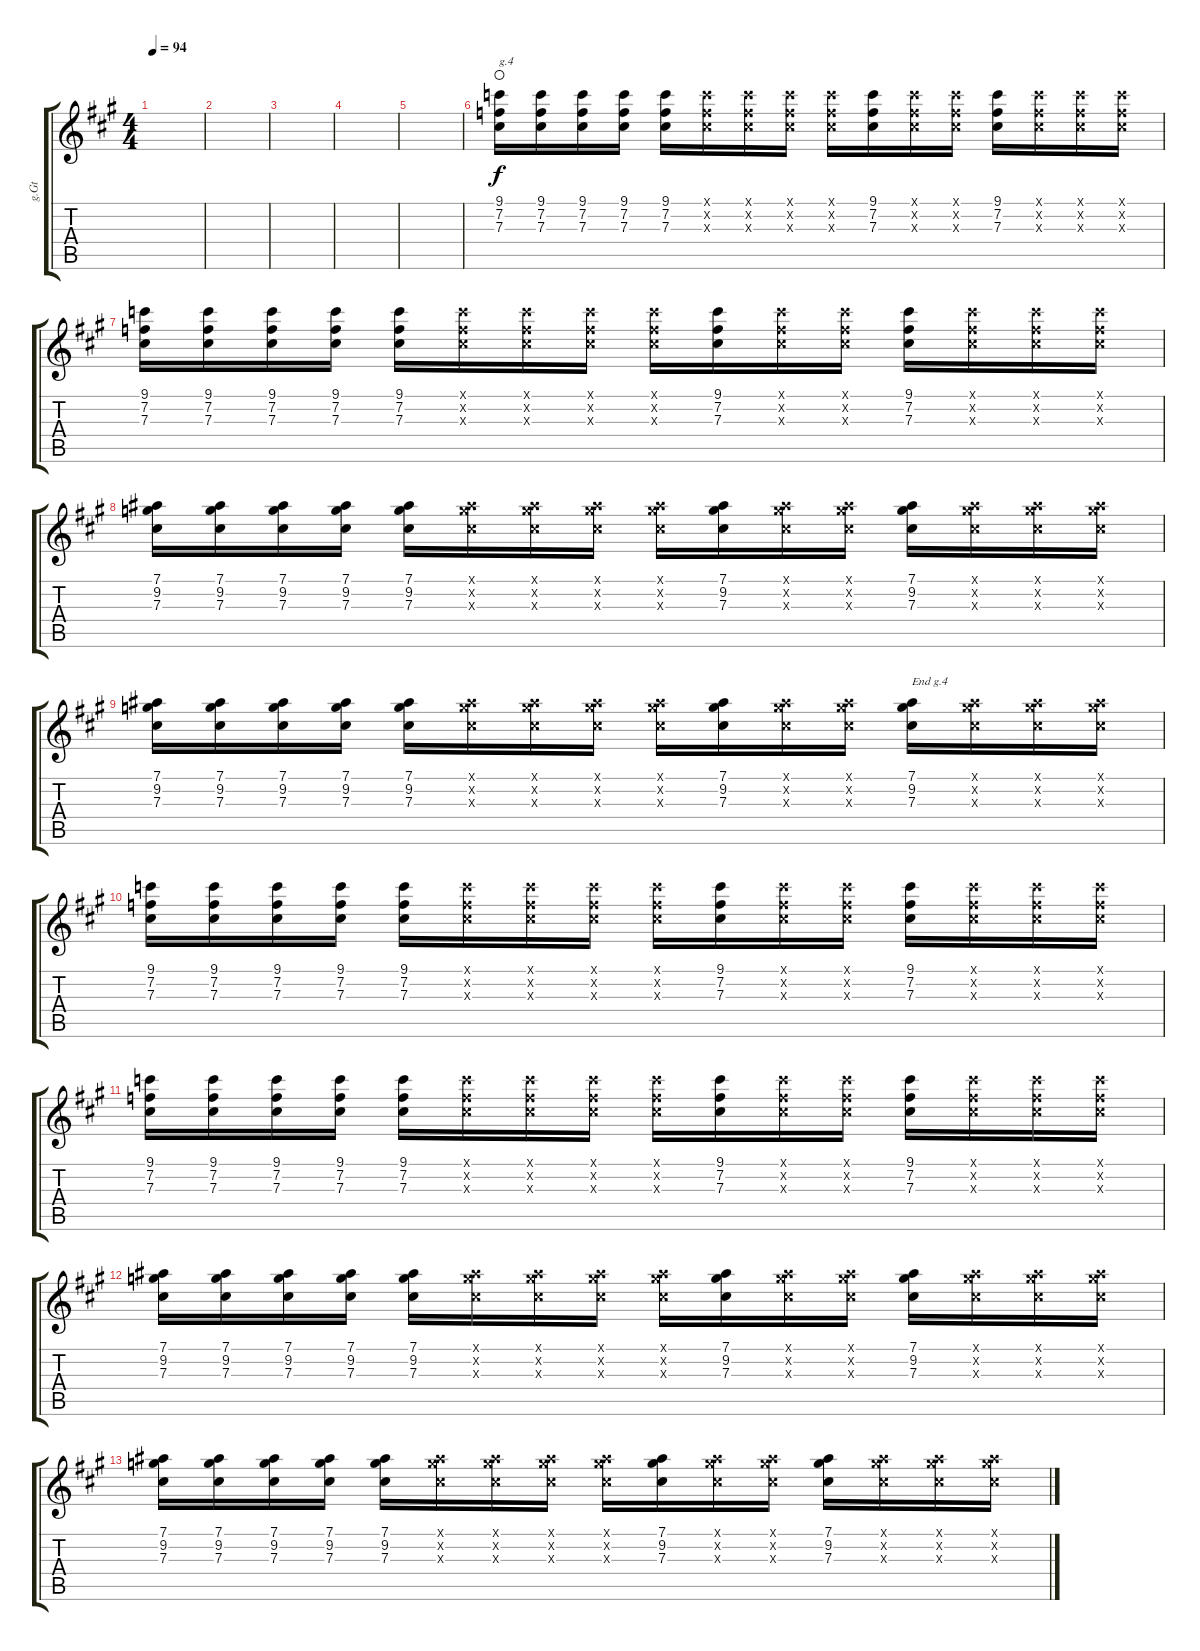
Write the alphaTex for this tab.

\track ("g.Gtr.5" "g.Gt") {instrument distortionguitar}
\staff {score tabs}
\tuning (Eb4 Bb3 Gb3 Db3 Ab2 Eb2) {hide}
\ts (4 4)
\tempo 94
\clef g2
\ks a
|
|
|
|
|
(9.1 7.2 7.3).16{txt "g.4" waho} (9.1 7.2 7.3).16 (9.1 7.2 7.3).16 (9.1 7.2 7.3).16 (9.1 7.2 7.3).16 (9.1{x} 7.2{x} 7.3{x}).16 (9.1{x} 7.2{x} 7.3{x}).16 (9.1{x} 7.2{x} 7.3{x}).16 (9.1{x} 7.2{x} 7.3{x}).16 (9.1 7.2 7.3).16 (9.1{x} 7.2{x} 7.3{x}).16 (9.1{x} 7.2{x} 7.3{x}).16 (9.1 7.2 7.3).16 (9.1{x} 7.2{x} 7.3{x}).16 (9.1{x} 7.2{x} 7.3{x}).16 (9.1{x} 7.2{x} 7.3{x}).16 |
(9.1 7.2 7.3).16 (9.1 7.2 7.3).16 (9.1 7.2 7.3).16 (9.1 7.2 7.3).16 (9.1 7.2 7.3).16 (9.1{x} 7.2{x} 7.3{x}).16 (9.1{x} 7.2{x} 7.3{x}).16 (9.1{x} 7.2{x} 7.3{x}).16 (9.1{x} 7.2{x} 7.3{x}).16 (9.1 7.2 7.3).16 (9.1{x} 7.2{x} 7.3{x}).16 (9.1{x} 7.2{x} 7.3{x}).16 (9.1 7.2 7.3).16 (9.1{x} 7.2{x} 7.3{x}).16 (9.1{x} 7.2{x} 7.3{x}).16 (9.1{x} 7.2{x} 7.3{x}).16 |
(7.1 9.2 7.3).16 (7.1 9.2 7.3).16 (7.1 9.2 7.3).16 (7.1 9.2 7.3).16 (7.1 9.2 7.3).16 (7.1{x} 9.2{x} 7.3{x}).16 (7.1{x} 9.2{x} 7.3{x}).16 (7.1{x} 9.2{x} 7.3{x}).16 (7.1{x} 9.2{x} 7.3{x}).16 (7.1 9.2 7.3).16 (7.1{x} 9.2{x} 7.3{x}).16 (7.1{x} 9.2{x} 7.3{x}).16 (7.1 9.2 7.3).16 (7.1{x} 9.2{x} 7.3{x}).16 (7.1{x} 9.2{x} 7.3{x}).16 (7.1{x} 9.2{x} 7.3{x}).16 |
(7.1 9.2 7.3).16 (7.1 9.2 7.3).16 (7.1 9.2 7.3).16 (7.1 9.2 7.3).16 (7.1 9.2 7.3).16 (7.1{x} 9.2{x} 7.3{x}).16 (7.1{x} 9.2{x} 7.3{x}).16 (7.1{x} 9.2{x} 7.3{x}).16 (7.1{x} 9.2{x} 7.3{x}).16 (7.1 9.2 7.3).16 (7.1{x} 9.2{x} 7.3{x}).16 (7.1{x} 9.2{x} 7.3{x}).16 (7.1 9.2 7.3).16{txt "End g.4"} (7.1{x} 9.2{x} 7.3{x}).16 (7.1{x} 9.2{x} 7.3{x}).16 (7.1{x} 9.2{x} 7.3{x}).16 |
(9.1 7.2 7.3).16 (9.1 7.2 7.3).16 (9.1 7.2 7.3).16 (9.1 7.2 7.3).16 (9.1 7.2 7.3).16 (9.1{x} 7.2{x} 7.3{x}).16 (9.1{x} 7.2{x} 7.3{x}).16 (9.1{x} 7.2{x} 7.3{x}).16 (9.1{x} 7.2{x} 7.3{x}).16 (9.1 7.2 7.3).16 (9.1{x} 7.2{x} 7.3{x}).16 (9.1{x} 7.2{x} 7.3{x}).16 (9.1 7.2 7.3).16 (9.1{x} 7.2{x} 7.3{x}).16 (9.1{x} 7.2{x} 7.3{x}).16 (9.1{x} 7.2{x} 7.3{x}).16 |
(9.1 7.2 7.3).16 (9.1 7.2 7.3).16 (9.1 7.2 7.3).16 (9.1 7.2 7.3).16 (9.1 7.2 7.3).16 (9.1{x} 7.2{x} 7.3{x}).16 (9.1{x} 7.2{x} 7.3{x}).16 (9.1{x} 7.2{x} 7.3{x}).16 (9.1{x} 7.2{x} 7.3{x}).16 (9.1 7.2 7.3).16 (9.1{x} 7.2{x} 7.3{x}).16 (9.1{x} 7.2{x} 7.3{x}).16 (9.1 7.2 7.3).16 (9.1{x} 7.2{x} 7.3{x}).16 (9.1{x} 7.2{x} 7.3{x}).16 (9.1{x} 7.2{x} 7.3{x}).16 |
(7.1 9.2 7.3).16 (7.1 9.2 7.3).16 (7.1 9.2 7.3).16 (7.1 9.2 7.3).16 (7.1 9.2 7.3).16 (7.1{x} 9.2{x} 7.3{x}).16 (7.1{x} 9.2{x} 7.3{x}).16 (7.1{x} 9.2{x} 7.3{x}).16 (7.1{x} 9.2{x} 7.3{x}).16 (7.1 9.2 7.3).16 (7.1{x} 9.2{x} 7.3{x}).16 (7.1{x} 9.2{x} 7.3{x}).16 (7.1 9.2 7.3).16 (7.1{x} 9.2{x} 7.3{x}).16 (7.1{x} 9.2{x} 7.3{x}).16 (7.1{x} 9.2{x} 7.3{x}).16 |
(7.1 9.2 7.3).16 (7.1 9.2 7.3).16 (7.1 9.2 7.3).16 (7.1 9.2 7.3).16 (7.1 9.2 7.3).16 (7.1{x} 9.2{x} 7.3{x}).16 (7.1{x} 9.2{x} 7.3{x}).16 (7.1{x} 9.2{x} 7.3{x}).16 (7.1{x} 9.2{x} 7.3{x}).16 (7.1 9.2 7.3).16 (7.1{x} 9.2{x} 7.3{x}).16 (7.1{x} 9.2{x} 7.3{x}).16 (7.1 9.2 7.3).16 (7.1{x} 9.2{x} 7.3{x}).16 (7.1{x} 9.2{x} 7.3{x}).16 (7.1{x} 9.2{x} 7.3{x}).16
